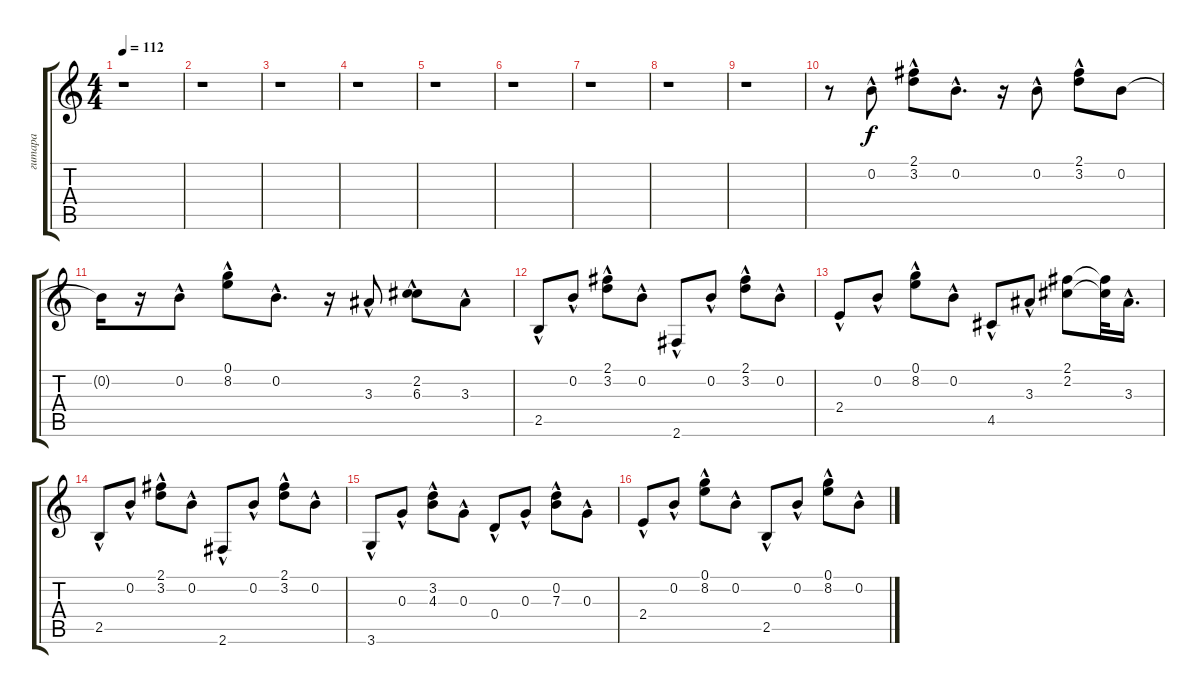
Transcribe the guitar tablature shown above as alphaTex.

\track ("гитара" "гитара") {instrument acousticguitarsteel}
\staff {score tabs}
\tuning (E4 B3 G3 D3 A2 E2) {hide}
\ts (4 4)
\tempo 112
\clef g2
\ks c
r.1{dy f} |
r.1 |
r.1 |
r.1 |
r.1 |
r.1 |
r.1 |
r.1 |
r.1 |
r.8 0.2{hac}.8 (2.1{hac} 3.2{hac}).8 0.2{hac}.8{d} r.16 0.2{hac}.8 (2.1{hac} 3.2{hac}).8 0.2.8 |
0.2{t}.16 r.16 0.2{hac}.8 (0.1{hac} 8.2{hac}).8 0.2{hac}.8{d} r.16 3.3{hac}.8 (2.2{hac} 6.3{hac}).8 3.3{hac}.8 |
2.5{hac}.8 0.2{hac}.8 (2.1{hac} 3.2{hac}).8 0.2{hac}.8 2.6{hac}.8 0.2{hac}.8 (2.1{hac} 3.2{hac}).8 0.2{hac}.8 |
2.4{hac}.8 0.2{hac}.8 (0.1{hac} 8.2{hac}).8 0.2{hac}.8 4.5{hac}.8 3.3{hac}.8 (2.1 2.2).8 (2.1{t} 2.2{t}).32 3.3{hac}.16{d} |
2.5{hac}.8 0.2{hac}.8 (2.1{hac} 3.2{hac}).8 0.2{hac}.8 2.6{hac}.8 0.2{hac}.8 (2.1{hac} 3.2{hac}).8 0.2{hac}.8 |
3.6{hac}.8 0.3{hac}.8 (3.2{hac} 4.3{hac}).8 0.3{hac}.8 0.4{hac}.8 0.3{hac}.8 (0.2{hac} 7.3{hac}).8 0.3{hac}.8 |
2.4{hac}.8 0.2{hac}.8 (0.1{hac} 8.2{hac}).8 0.2{hac}.8 2.5{hac}.8 0.2{hac}.8 (0.1{hac} 8.2{hac}).8 0.2{hac}.8
